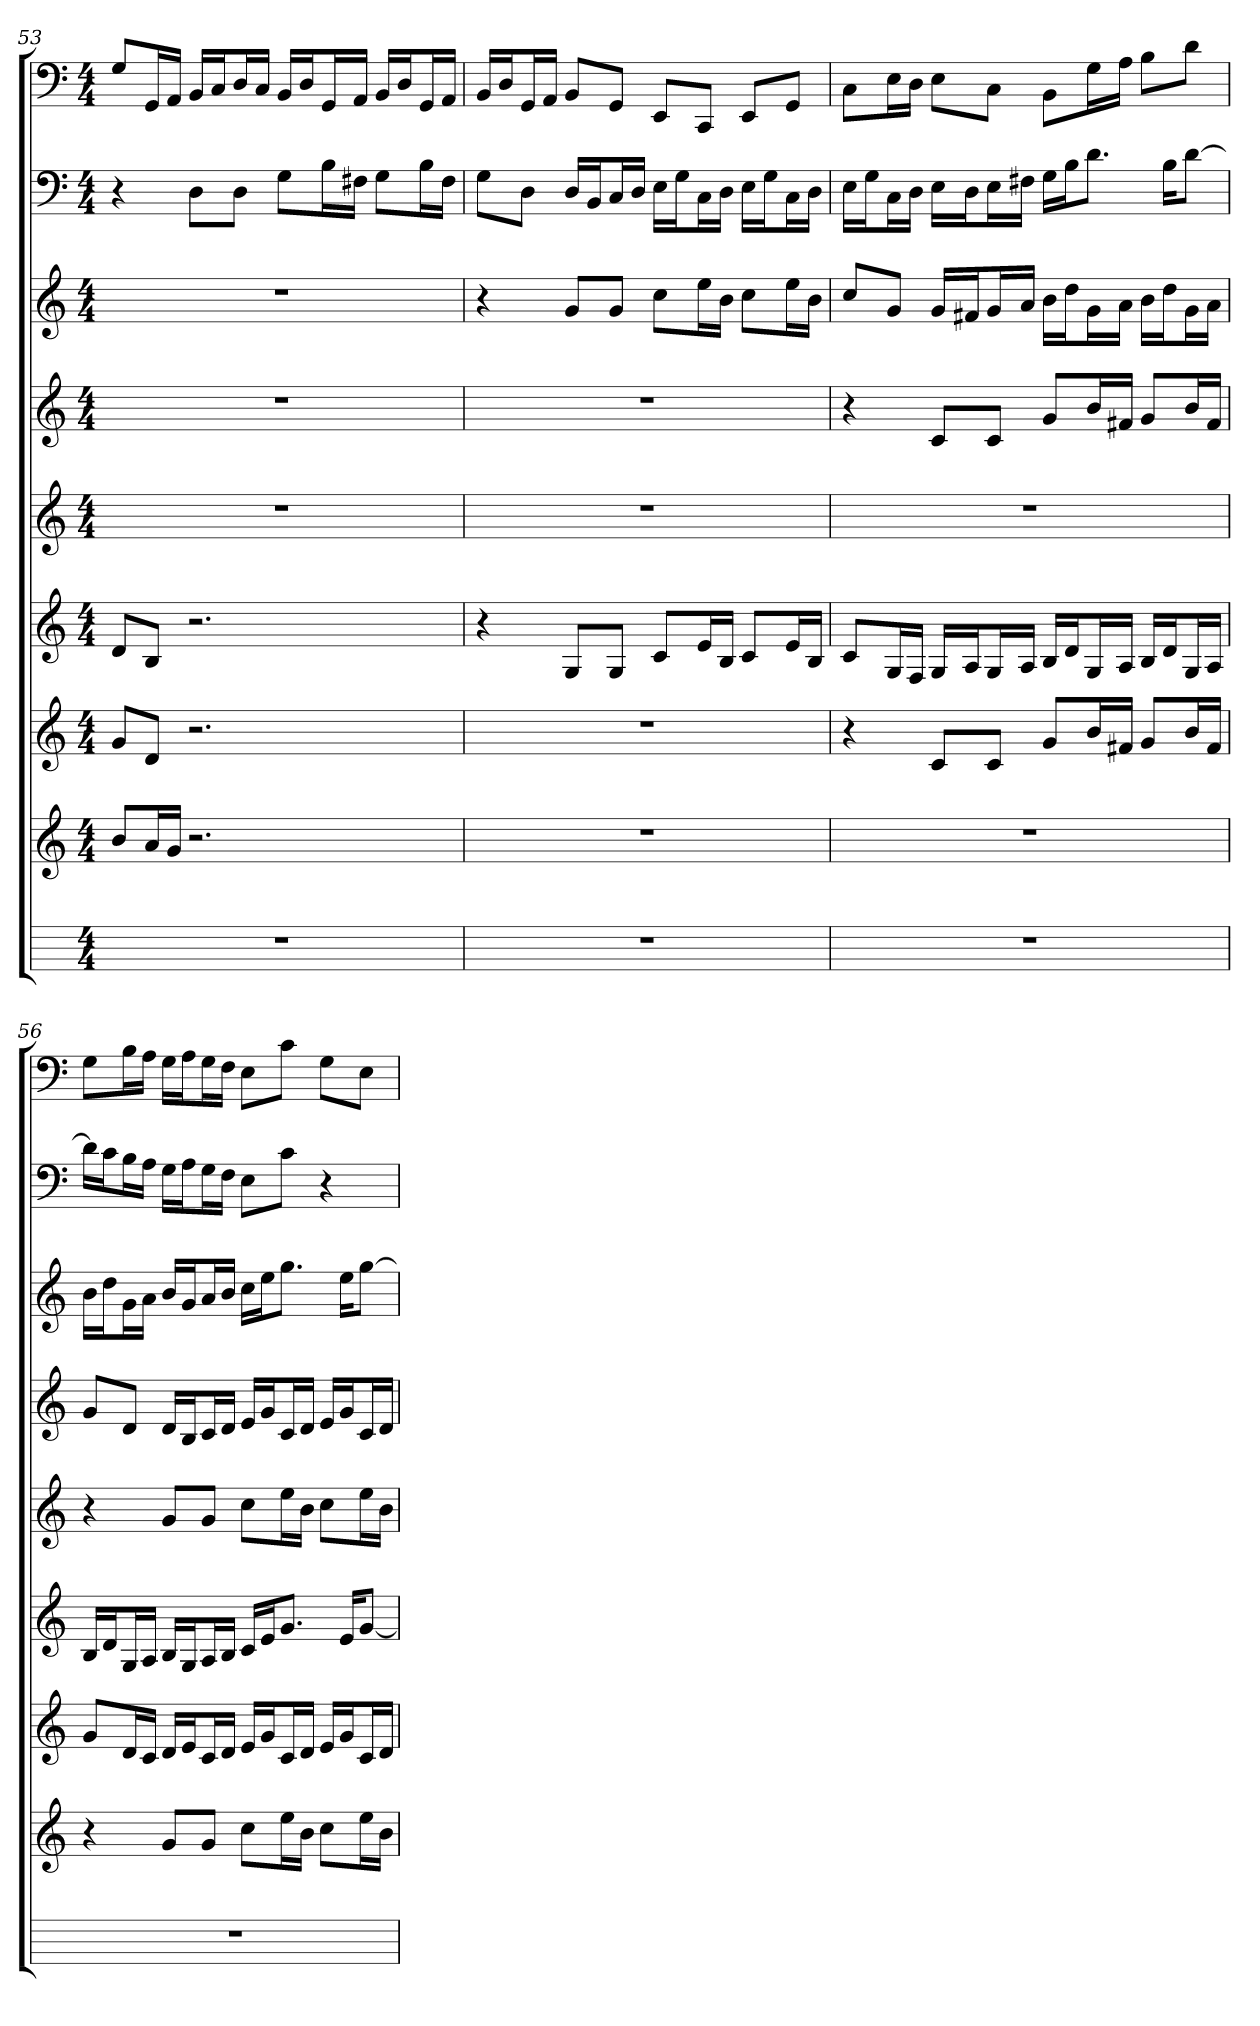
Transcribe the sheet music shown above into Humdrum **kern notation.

**kern	**kern	**kern	**kern	**kern	**kern	**kern	**kern	**kern
*part9	*part8	*part7	*part6	*part5	*part4	*part3	*part2	*part1
*staff9	*staff8	*staff7	*staff6	*staff5	*staff4	*staff3	*staff2	*staff1
*k[]	*k[]	*k[]	*k[]	*k[]	*k[]	*k[]	*k[]	*k[]
*C:	*C:	*C:	*C:	*C:	*C:	*C:	*C:	*C:
*M4/4	*M4/4	*M4/4	*M4/4	*M4/4	*M4/4	*M4/4	*M4/4	*M4/4
=53	=53	=53	=53	=53	=53	=53	=53	=53
1r	8bL	8gL	8dL	1r	1r	1r	4r	8GL
.	16aL	8dJ	8BJ	.	.	.	.	16GGL
.	16gJJ	.	.	.	.	.	.	16AAJJ
.	2.r	2.r	2.r	.	.	.	8DL	16BBLL
.	.	.	.	.	.	.	.	16CJ
.	.	.	.	.	.	.	8DJ	16DL
.	.	.	.	.	.	.	.	16CJJ
.	.	.	.	.	.	.	8GL	16BBLL
.	.	.	.	.	.	.	.	16DJ
.	.	.	.	.	.	.	16BL	16GGL
.	.	.	.	.	.	.	16F#XJJ	16AAJJ
.	.	.	.	.	.	.	8GL	16BBLL
.	.	.	.	.	.	.	.	16DJ
.	.	.	.	.	.	.	16BL	16GGL
.	.	.	.	.	.	.	16F#JJ	16AAJJ
=54	=54	=54	=54	=54	=54	=54	=54	=54
1r	1r	1r	4r	1r	1r	4r	8GL	16BBLL
.	.	.	.	.	.	.	.	16DJ
.	.	.	.	.	.	.	8DJ	16GGL
.	.	.	.	.	.	.	.	16AAJJ
.	.	.	8GL	.	.	8gL	16DLL	8BBL
.	.	.	.	.	.	.	16BBJ	.
.	.	.	8GJ	.	.	8gJ	16CL	8GGJ
.	.	.	.	.	.	.	16DJJ	.
.	.	.	8cL	.	.	8ccL	16ELL	8EEL
.	.	.	.	.	.	.	16GJ	.
.	.	.	16eL	.	.	16eeL	16CL	8CCJ
.	.	.	16BJJ	.	.	16bJJ	16DJJ	.
.	.	.	8cL	.	.	8ccL	16ELL	8EEL
.	.	.	.	.	.	.	16GJ	.
.	.	.	16eL	.	.	16eeL	16CL	8GGJ
.	.	.	16BJJ	.	.	16bJJ	16DJJ	.
=55	=55	=55	=55	=55	=55	=55	=55	=55
1r	1r	4r	8cL	1r	4r	8ccL	16ELL	8CL
.	.	.	.	.	.	.	16GJ	.
.	.	.	16GL	.	.	8gJ	16CL	16EL
.	.	.	16FJJ	.	.	.	16DJJ	16DJJ
.	.	8cL	16GLL	.	8cL	16gLL	16ELL	8EL
.	.	.	16AJ	.	.	16f#XJ	16DJ	.
.	.	8cJ	16GL	.	8cJ	16gL	16EL	8CJ
.	.	.	16AJJ	.	.	16aJJ	16F#XJJ	.
.	.	8gL	16BLL	.	8gL	16bLL	16GLL	8BBL
.	.	.	16dJ	.	.	16ddJ	16BJ	.
.	.	16bL	16GL	.	16bL	16gL	8.dJ	16GL
.	.	16f#XJJ	16AJJ	.	16f#XJJ	16aJJ	.	16AJJ
.	.	8gL	16BLL	.	8gL	16bLL	.	8BL
.	.	.	16dJ	.	.	16ddJ	16BKL	.
.	.	16bL	16GL	.	16bL	16gL	[8dJ	8dJ
.	.	16f#JJ	16AJJ	.	16f#JJ	16aJJ	.	.
=56	=56	=56	=56	=56	=56	=56	=56	=56
1r	4r	8gL	16BLL	4r	8gL	16bLL	16dLL]	8GL
.	.	.	16dJ	.	.	16ddJ	16cJ	.
.	.	16dL	16GL	.	8dJ	16gL	16BL	16BL
.	.	16cJJ	16AJJ	.	.	16aJJ	16AJJ	16AJJ
.	8gL	16dLL	16BLL	8gL	16dLL	16bLL	16GLL	16GLL
.	.	16eJ	16GJ	.	16BJ	16gJ	16AJ	16AJ
.	8gJ	16cL	16AL	8gJ	16cL	16aL	16GL	16GL
.	.	16dJJ	16BJJ	.	16dJJ	16bJJ	16FJJ	16FJJ
.	8ccL	16eLL	16cLL	8ccL	16eLL	16ccLL	8EL	8EL
.	.	16gJ	16eJ	.	16gJ	16eeJ	.	.
.	16eeL	16cL	8.gJ	16eeL	16cL	8.ggJ	8cJ	8cJ
.	16bJJ	16dJJ	.	16bJJ	16dJJ	.	.	.
.	8ccL	16eLL	.	8ccL	16eLL	.	4r	8GL
.	.	16gJ	16eKL	.	16gJ	16eeKL	.	.
.	16eeL	16cL	[8gJ	16eeL	16cL	[8ggJ	.	8EJ
.	16bJJ	16dJJ	.	16bJJ	16dJJ	.	.	.
=	=	=	=	=	=	=	=	=
*-	*-	*-	*-	*-	*-	*-	*-	*-
